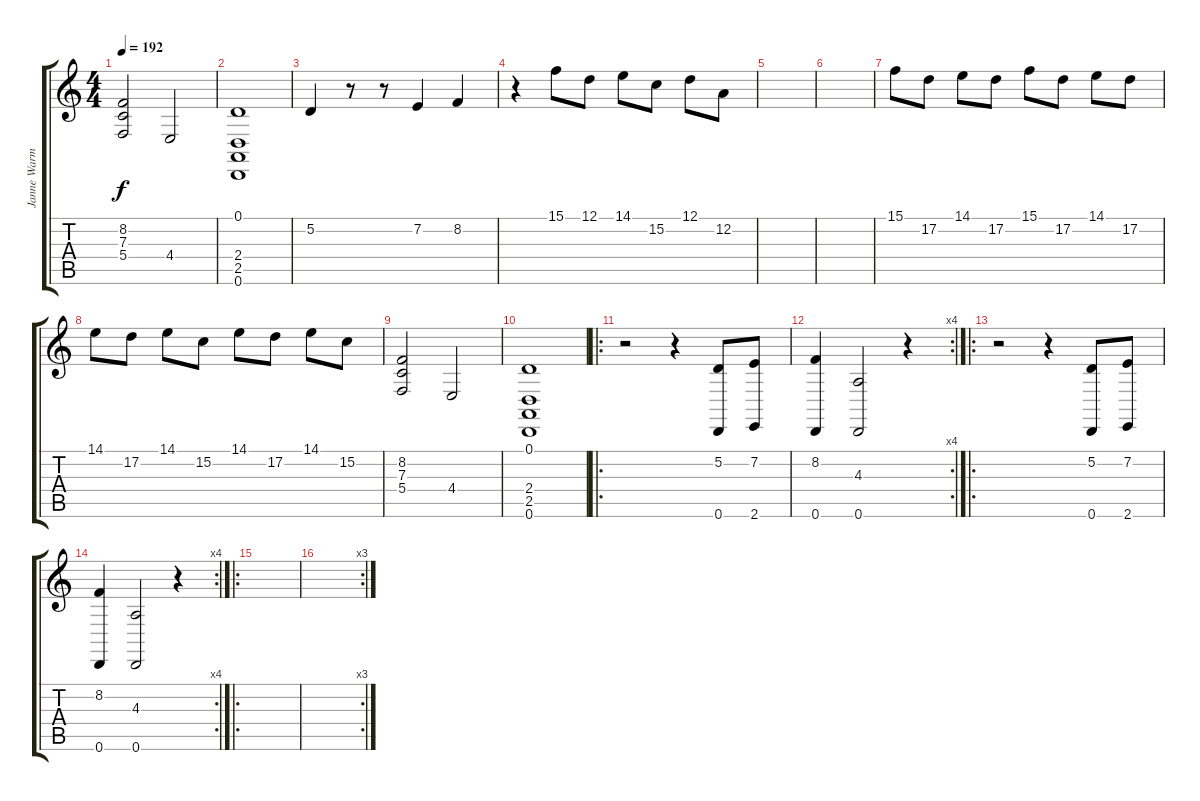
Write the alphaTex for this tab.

\track ("Janne Warman " "Janne Warm") {instrument stringensemble1}
\staff {score tabs}
\tuning (D4 A3 F3 C3 G2 D2) {hide}
\ts (4 4)
\tempo 192
\clef g2
\ks c
(8.2 7.3 5.4).2{dy f} 4.4.2 |
(0.1 2.4 2.5 0.6).1 |
5.2.4 r.8 r.8 7.2.4 8.2.4 |
r.4 15.1.8 12.1.8 14.1.8 15.2.8 12.1.8 12.2.8 |
|
|
15.1.8 17.2.8 14.1.8 17.2.8 15.1.8 17.2.8 14.1.8 17.2.8 |
14.1.8 17.2.8 14.1.8 15.2.8 14.1.8 17.2.8 14.1.8 15.2.8 |
(8.2 7.3 5.4).2 4.4.2 |
(0.1 2.4 2.5 0.6).1 |
\ro
r.2{instrument electricgrandpiano} r.4 (5.2 0.6).8 (7.2 2.6).8 |
\rc 4
(8.2 0.6).4 (4.3 0.6).2 r.4 |
\ro
r.2{instrument electricgrandpiano} r.4 (5.2 0.6).8 (7.2 2.6).8 |
\rc 4
(8.2 0.6).4 (4.3 0.6).2 r.4 |
\ro
|
\rc 3
